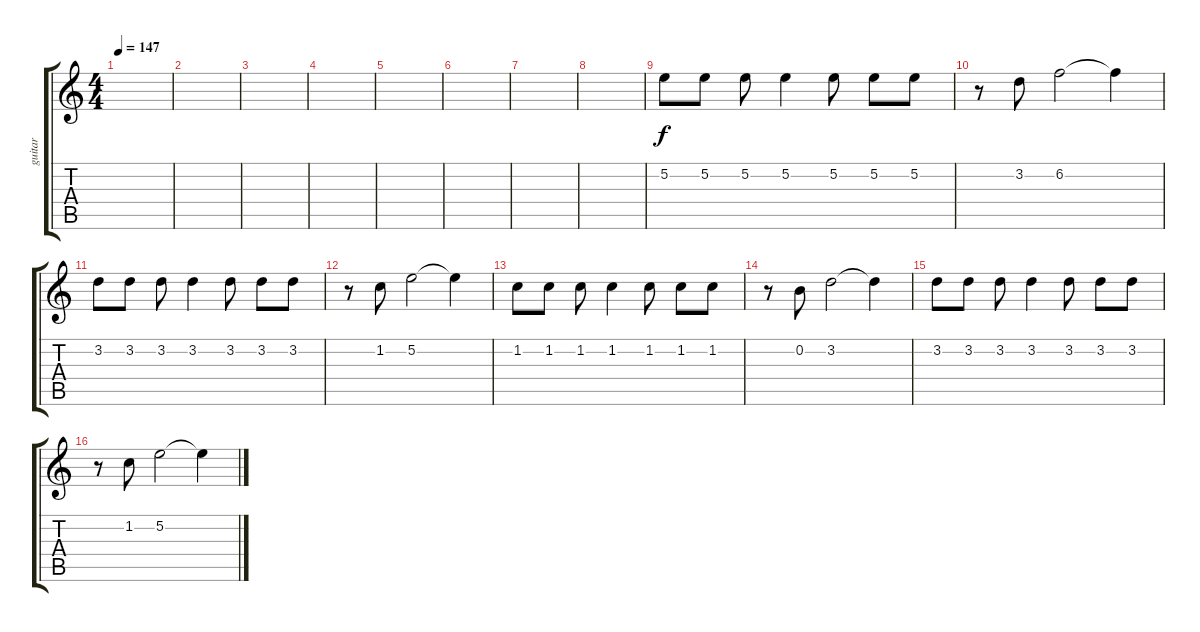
\track ("guitar" "guitar") {instrument distortionguitar}
\staff {score tabs}
\tuning (E4 B3 G3 D3 A2 E2) {hide}
\ts (4 4)
\tempo 147
\clef g2
\ks c
|
|
|
|
|
|
|
|
5.2.8 5.2.8 5.2.8 5.2.4 5.2.8 5.2.8 5.2.8 |
r.8 3.2.8 6.2.2 6.2{t}.4 |
3.2.8 3.2.8 3.2.8 3.2.4 3.2.8 3.2.8 3.2.8 |
r.8 1.2.8 5.2.2 5.2{t}.4 |
1.2.8 1.2.8 1.2.8 1.2.4 1.2.8 1.2.8 1.2.8 |
r.8 0.2.8 3.2.2 3.2{t}.4 |
3.2.8 3.2.8 3.2.8 3.2.4 3.2.8 3.2.8 3.2.8 |
r.8 1.2.8 5.2.2 5.2{t}.4
